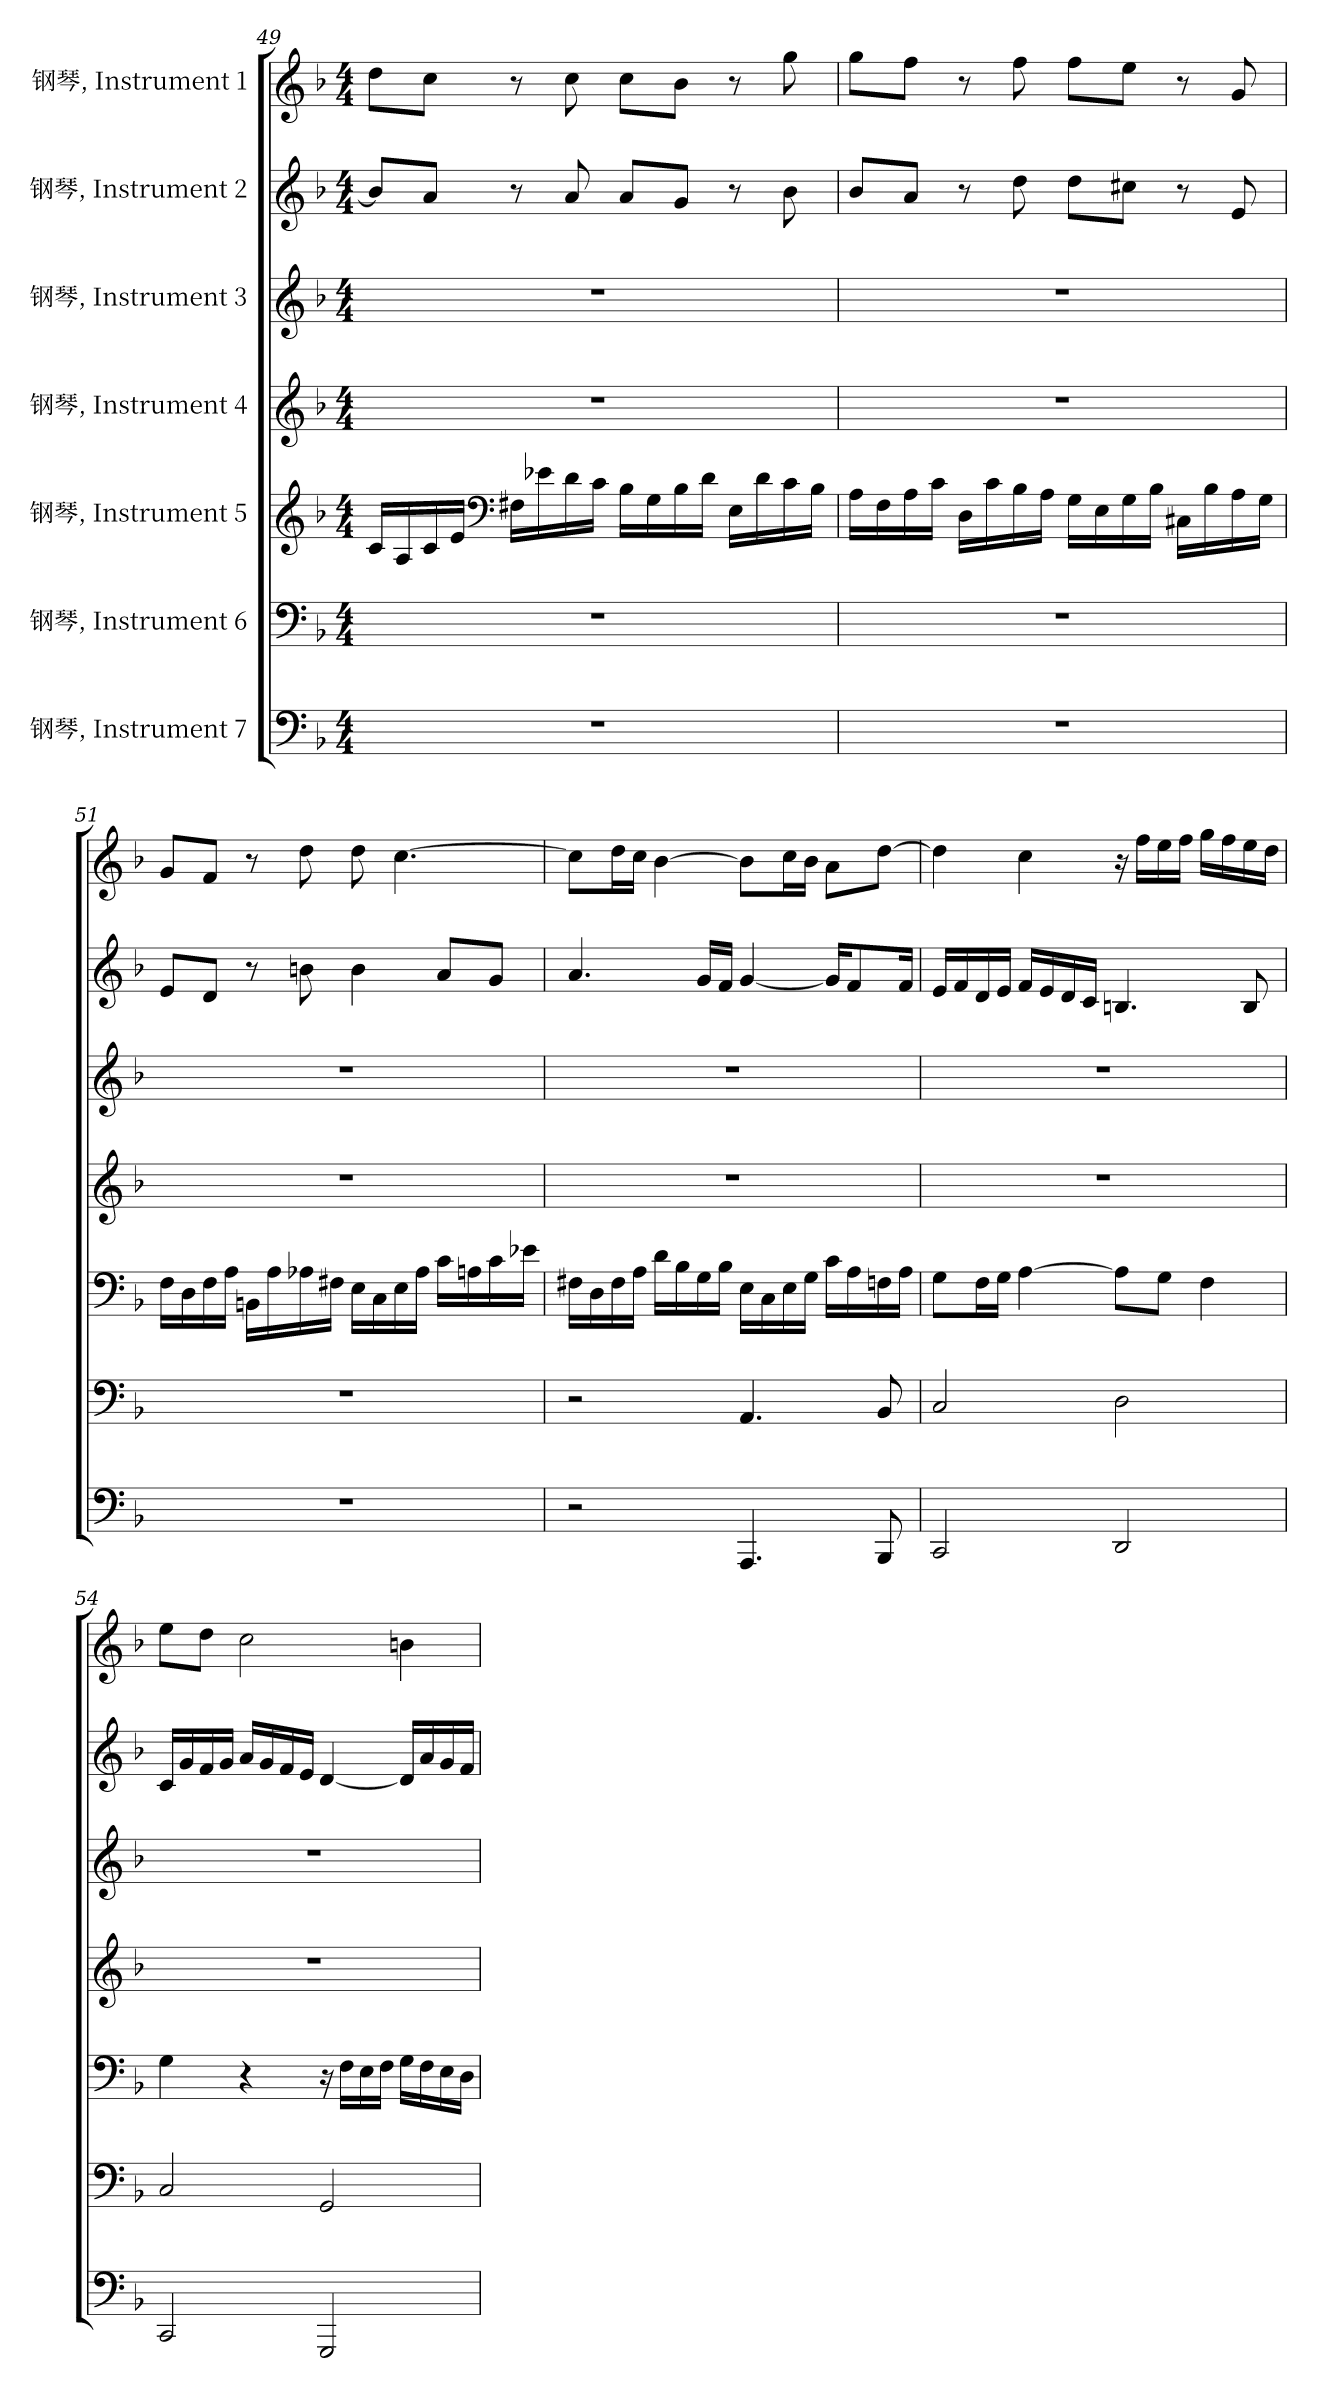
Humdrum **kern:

**kern	**kern	**kern	**kern	**kern	**kern	**kern
*part7	*part6	*part5	*part4	*part3	*part2	*part1
*staff7	*staff6	*staff5	*staff4	*staff3	*staff2	*staff1
*I"钢琴, Instrument 7	*I"钢琴, Instrument 6	*I"钢琴, Instrument 5	*I"钢琴, Instrument 4	*I"钢琴, Instrument 3	*I"钢琴, Instrument 2	*I"钢琴, Instrument 1
!!LO:PB:g=z
*clefF4	*clefF4	*clefG2	*clefG2	*clefG2	*clefG2	*clefG2
*k[b-]	*k[b-]	*k[b-]	*k[b-]	*k[b-]	*k[b-]	*k[b-]
*M4/4	*M4/4	*M4/4	*M4/4	*M4/4	*M4/4	*M4/4
=49	=49	=49	=49	=49	=49	=49
1r	1r	16c/LL	1r	1r	8b-/L]	8dd\L
.	.	16A/	.	.	.	.
.	.	16c/	.	.	8a/J	8cc\J
.	.	16e/JJ	.	.	.	.
*	*	*clefF4	*	*	*	*
.	.	16F#X\LL	.	.	8r	8r
.	.	16e-X\	.	.	.	.
.	.	16d\	.	.	8a/	8cc\
.	.	16c\JJ	.	.	.	.
.	.	16B-\LL	.	.	8a/L	8cc\L
.	.	16G\	.	.	.	.
.	.	16B-\	.	.	8g/J	8b-\J
.	.	16d\JJ	.	.	.	.
.	.	16E\LL	.	.	8r	8r
.	.	16d\	.	.	.	.
.	.	16c\	.	.	8b-\	8gg\
.	.	16B-\JJ	.	.	.	.
=50	=50	=50	=50	=50	=50	=50
1r	1r	16A\LL	1r	1r	8b-/L	8gg\L
.	.	16F\	.	.	.	.
.	.	16A\	.	.	8a/J	8ff\J
.	.	16c\JJ	.	.	.	.
.	.	16D\LL	.	.	8r	8r
.	.	16c\	.	.	.	.
.	.	16B-\	.	.	8dd\	8ff\
.	.	16A\JJ	.	.	.	.
.	.	16G\LL	.	.	8dd\L	8ff\L
.	.	16E\	.	.	.	.
.	.	16G\	.	.	8cc#X\J	8ee\J
.	.	16B-\JJ	.	.	.	.
.	.	16C#X\LL	.	.	8r	8r
.	.	16B-\	.	.	.	.
.	.	16A\	.	.	8e/	8g/
.	.	16G\JJ	.	.	.	.
!!LO:PB:g=z
=51	=51	=51	=51	=51	=51	=51
1r	1r	16F\LL	1r	1r	8e/L	8g/L
.	.	16D\	.	.	.	.
.	.	16F\	.	.	8d/J	8f/J
.	.	16A\JJ	.	.	.	.
.	.	16BBn\LL	.	.	8r	8r
.	.	16A\	.	.	.	.
.	.	16A-X\	.	.	8bn\	8dd\
.	.	16F#X\JJ	.	.	.	.
.	.	16E\LL	.	.	4b\	8dd\
.	.	16C\	.	.	.	.
.	.	16E\	.	.	.	[4.cc\
.	.	16A-\JJ	.	.	.	.
.	.	16c\LL	.	.	8a/L	.
.	.	16An\	.	.	.	.
.	.	16c\	.	.	8g/J	.
.	.	16e-X\JJ	.	.	.	.
=52	=52	=52	=52	=52	=52	=52
2r	2r	16F#X\LL	1r	1r	4.a/	8cc\L]
.	.	16D\	.	.	.	.
.	.	16F#\	.	.	.	16dd\L
.	.	16A\JJ	.	.	.	16cc\JJ
.	.	16d\LL	.	.	.	[4b-\
.	.	16B-\	.	.	.	.
.	.	16G\	.	.	16g/LL	.
.	.	16B-\JJ	.	.	16f/JJ	.
4.AAA/	4.AA/	16E\LL	.	.	[4g/	8b-\L]
.	.	16C\	.	.	.	.
.	.	16E\	.	.	.	16cc\L
.	.	16G\JJ	.	.	.	16b-\JJ
.	.	16c\LL	.	.	16g/KL]	8a\L
.	.	16A\	.	.	8f/	.
8BBB-/	8BB-/	16Fn\	.	.	.	[8dd\J
.	.	16A\JJ	.	.	16f/Jk	.
!!LO:PB:g=z
=53	=53	=53	=53	=53	=53	=53
2CC/	2C/	8G\L	1r	1r	16e/LL	4dd\]
.	.	.	.	.	16f/	.
.	.	16F\L	.	.	16d/	.
.	.	16G\JJ	.	.	16e/JJ	.
.	.	[4A\	.	.	16f/LL	4cc\
.	.	.	.	.	16e/	.
.	.	.	.	.	16d/	.
.	.	.	.	.	16c/JJ	.
2DD/	2D\	8A\L]	.	.	4.Bn/	16r
.	.	.	.	.	.	16ff\LL
.	.	8G\J	.	.	.	16ee\
.	.	.	.	.	.	16ff\JJ
.	.	4F\	.	.	.	16gg\LL
.	.	.	.	.	.	16ff\
.	.	.	.	.	8B/	16ee\
.	.	.	.	.	.	16dd\JJ
=54	=54	=54	=54	=54	=54	=54
2CC/	2C/	4G\	1r	1r	16c/LL	8ee\L
.	.	.	.	.	16g/	.
.	.	.	.	.	16f/	8dd\J
.	.	.	.	.	16g/JJ	.
.	.	4r	.	.	16a/LL	2cc\
.	.	.	.	.	16g/	.
.	.	.	.	.	16f/	.
.	.	.	.	.	16e/JJ	.
2GGG/	2GG/	16r	.	.	[4d/	.
.	.	16F\LL	.	.	.	.
.	.	16E\	.	.	.	.
.	.	16F\JJ	.	.	.	.
.	.	16G\LL	.	.	16d/LL]	4bn\
.	.	16F\	.	.	16a/	.
.	.	16E\	.	.	16g/	.
.	.	16D\JJ	.	.	16f/JJ	.
=	=	=	=	=	=	=
*-	*-	*-	*-	*-	*-	*-
